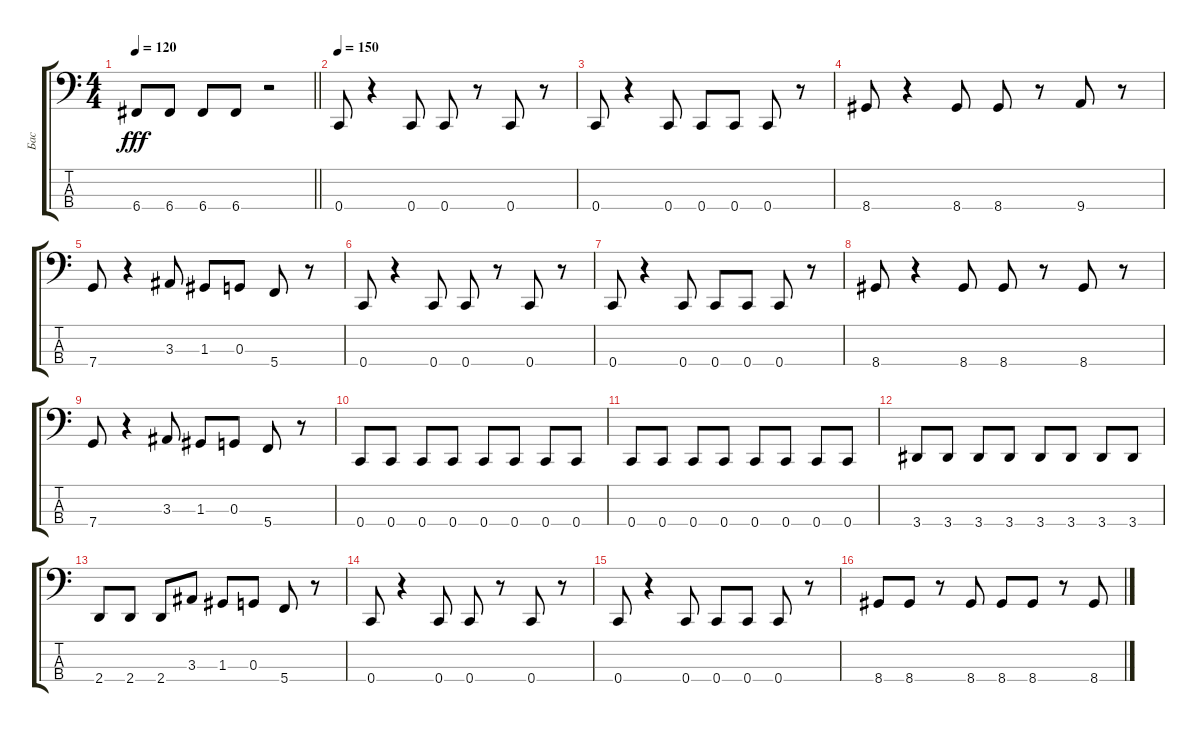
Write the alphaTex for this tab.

\track ("Бас" "Бас") {instrument electricbasspick}
\staff {score tabs}
\tuning (F2 C2 G1 C1) {hide}
\ts (4 4)
\tempo 120
\clef f4
\barLineRight lightlight
\ks c
6.4.8{dy fff} 6.4.8 6.4.8 6.4.8 r.2 |
\section ("" " ")
\tempo 150
0.4.8 r.4 0.4.8 0.4.8 r.8 0.4.8 r.8 |
0.4.8 r.4 0.4.8 0.4.8 0.4.8 0.4.8 r.8 |
8.4.8 r.4 8.4.8 8.4.8 r.8 9.4.8 r.8 |
7.4.8 r.4 3.3.8 1.3.8 0.3.8 5.4.8 r.8 |
0.4.8 r.4 0.4.8 0.4.8 r.8 0.4.8 r.8 |
0.4.8 r.4 0.4.8 0.4.8 0.4.8 0.4.8 r.8 |
8.4.8 r.4 8.4.8 8.4.8 r.8 8.4.8 r.8 |
7.4.8 r.4 3.3.8 1.3.8 0.3.8 5.4.8 r.8 |
0.4.8 0.4.8 0.4.8 0.4.8 0.4.8 0.4.8 0.4.8 0.4.8 |
0.4.8 0.4.8 0.4.8 0.4.8 0.4.8 0.4.8 0.4.8 0.4.8 |
3.4.8 3.4.8 3.4.8 3.4.8 3.4.8 3.4.8 3.4.8 3.4.8 |
2.4.8 2.4.8 2.4.8 3.3.8 1.3.8 0.3.8 5.4.8 r.8 |
0.4.8 r.4 0.4.8 0.4.8 r.8 0.4.8 r.8 |
0.4.8 r.4 0.4.8 0.4.8 0.4.8 0.4.8 r.8 |
8.4.8 8.4.8 r.8 8.4.8 8.4.8 8.4.8 r.8 8.4.8
